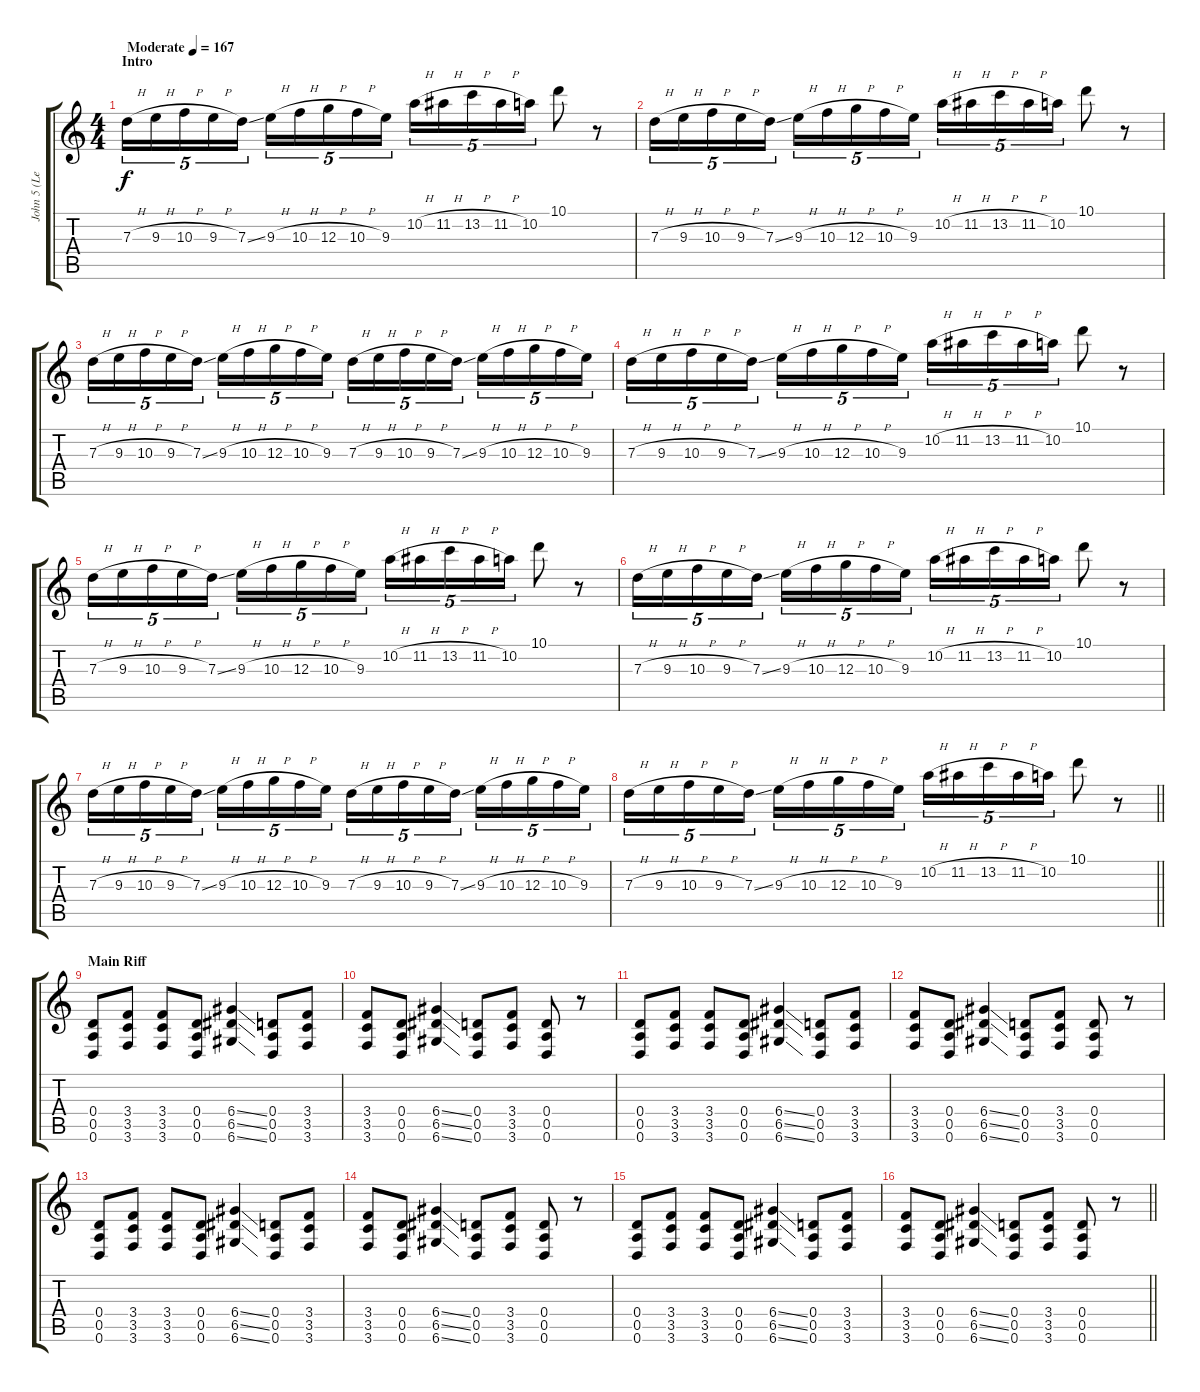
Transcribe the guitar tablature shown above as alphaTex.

\track ("John 5 (Lead)" "John 5 (Le") {instrument distortionguitar}
\staff {score tabs}
\tuning (E4 B3 G3 D3 A2 D2) {hide}
\ts (4 4)
\section ("" "Intro")
\tempo (167 "Moderate")
\clef g2
\ks c
7.3{h}.16{tu (5 4) dy f instrument distortionguitar} 9.3{h}.16{tu (5 4)} 10.3{h}.16{tu (5 4)} 9.3{h}.16{tu (5 4)} 7.3{ss}.16{tu (5 4)} 9.3{h}.16{tu (5 4)} 10.3{h}.16{tu (5 4)} 12.3{h}.16{tu (5 4)} 10.3{h}.16{tu (5 4)} 9.3.16{tu (5 4)} 10.2{h}.16{tu (5 4)} 11.2{h}.16{tu (5 4)} 13.2{h}.16{tu (5 4)} 11.2{h}.16{tu (5 4)} 10.2.16{tu (5 4)} 10.1.8 r.8 |
7.3{h}.16{tu (5 4)} 9.3{h}.16{tu (5 4)} 10.3{h}.16{tu (5 4)} 9.3{h}.16{tu (5 4)} 7.3{ss}.16{tu (5 4)} 9.3{h}.16{tu (5 4)} 10.3{h}.16{tu (5 4)} 12.3{h}.16{tu (5 4)} 10.3{h}.16{tu (5 4)} 9.3.16{tu (5 4)} 10.2{h}.16{tu (5 4)} 11.2{h}.16{tu (5 4)} 13.2{h}.16{tu (5 4)} 11.2{h}.16{tu (5 4)} 10.2.16{tu (5 4)} 10.1.8 r.8 |
7.3{h}.16{tu (5 4)} 9.3{h}.16{tu (5 4)} 10.3{h}.16{tu (5 4)} 9.3{h}.16{tu (5 4)} 7.3{ss}.16{tu (5 4)} 9.3{h}.16{tu (5 4)} 10.3{h}.16{tu (5 4)} 12.3{h}.16{tu (5 4)} 10.3{h}.16{tu (5 4)} 9.3.16{tu (5 4)} 7.3{h}.16{tu (5 4)} 9.3{h}.16{tu (5 4)} 10.3{h}.16{tu (5 4)} 9.3{h}.16{tu (5 4)} 7.3{ss}.16{tu (5 4)} 9.3{h}.16{tu (5 4)} 10.3{h}.16{tu (5 4)} 12.3{h}.16{tu (5 4)} 10.3{h}.16{tu (5 4)} 9.3.16{tu (5 4)} |
7.3{h}.16{tu (5 4)} 9.3{h}.16{tu (5 4)} 10.3{h}.16{tu (5 4)} 9.3{h}.16{tu (5 4)} 7.3{ss}.16{tu (5 4)} 9.3{h}.16{tu (5 4)} 10.3{h}.16{tu (5 4)} 12.3{h}.16{tu (5 4)} 10.3{h}.16{tu (5 4)} 9.3.16{tu (5 4)} 10.2{h}.16{tu (5 4)} 11.2{h}.16{tu (5 4)} 13.2{h}.16{tu (5 4)} 11.2{h}.16{tu (5 4)} 10.2.16{tu (5 4)} 10.1.8 r.8 |
7.3{h}.16{tu (5 4)} 9.3{h}.16{tu (5 4)} 10.3{h}.16{tu (5 4)} 9.3{h}.16{tu (5 4)} 7.3{ss}.16{tu (5 4)} 9.3{h}.16{tu (5 4)} 10.3{h}.16{tu (5 4)} 12.3{h}.16{tu (5 4)} 10.3{h}.16{tu (5 4)} 9.3.16{tu (5 4)} 10.2{h}.16{tu (5 4)} 11.2{h}.16{tu (5 4)} 13.2{h}.16{tu (5 4)} 11.2{h}.16{tu (5 4)} 10.2.16{tu (5 4)} 10.1.8 r.8 |
7.3{h}.16{tu (5 4)} 9.3{h}.16{tu (5 4)} 10.3{h}.16{tu (5 4)} 9.3{h}.16{tu (5 4)} 7.3{ss}.16{tu (5 4)} 9.3{h}.16{tu (5 4)} 10.3{h}.16{tu (5 4)} 12.3{h}.16{tu (5 4)} 10.3{h}.16{tu (5 4)} 9.3.16{tu (5 4)} 10.2{h}.16{tu (5 4)} 11.2{h}.16{tu (5 4)} 13.2{h}.16{tu (5 4)} 11.2{h}.16{tu (5 4)} 10.2.16{tu (5 4)} 10.1.8 r.8 |
7.3{h}.16{tu (5 4)} 9.3{h}.16{tu (5 4)} 10.3{h}.16{tu (5 4)} 9.3{h}.16{tu (5 4)} 7.3{ss}.16{tu (5 4)} 9.3{h}.16{tu (5 4)} 10.3{h}.16{tu (5 4)} 12.3{h}.16{tu (5 4)} 10.3{h}.16{tu (5 4)} 9.3.16{tu (5 4)} 7.3{h}.16{tu (5 4)} 9.3{h}.16{tu (5 4)} 10.3{h}.16{tu (5 4)} 9.3{h}.16{tu (5 4)} 7.3{ss}.16{tu (5 4)} 9.3{h}.16{tu (5 4)} 10.3{h}.16{tu (5 4)} 12.3{h}.16{tu (5 4)} 10.3{h}.16{tu (5 4)} 9.3.16{tu (5 4)} |
\barLineRight lightlight
7.3{h}.16{tu (5 4)} 9.3{h}.16{tu (5 4)} 10.3{h}.16{tu (5 4)} 9.3{h}.16{tu (5 4)} 7.3{ss}.16{tu (5 4)} 9.3{h}.16{tu (5 4)} 10.3{h}.16{tu (5 4)} 12.3{h}.16{tu (5 4)} 10.3{h}.16{tu (5 4)} 9.3.16{tu (5 4)} 10.2{h}.16{tu (5 4)} 11.2{h}.16{tu (5 4)} 13.2{h}.16{tu (5 4)} 11.2{h}.16{tu (5 4)} 10.2.16{tu (5 4)} 10.1.8 r.8 |
\section ("" "Main Riff")
(0.4 0.5 0.6).8 (3.4 3.5 3.6).8 (3.4 3.5 3.6).8 (0.4 0.5 0.6).8 (6.4{ss} 6.5{ss} 6.6{ss}).4 (0.4 0.5 0.6).8 (3.4 3.5 3.6).8 |
(3.4 3.5 3.6).8 (0.4 0.5 0.6).8 (6.4{ss} 6.5{ss} 6.6{ss}).4 (0.4 0.5 0.6).8 (3.4 3.5 3.6).8 (0.4 0.5 0.6).8 r.8 |
(0.4 0.5 0.6).8 (3.4 3.5 3.6).8 (3.4 3.5 3.6).8 (0.4 0.5 0.6).8 (6.4{ss} 6.5{ss} 6.6{ss}).4 (0.4 0.5 0.6).8 (3.4 3.5 3.6).8 |
(3.4 3.5 3.6).8 (0.4 0.5 0.6).8 (6.4{ss} 6.5{ss} 6.6{ss}).4 (0.4 0.5 0.6).8 (3.4 3.5 3.6).8 (0.4 0.5 0.6).8 r.8 |
(0.4 0.5 0.6).8 (3.4 3.5 3.6).8 (3.4 3.5 3.6).8 (0.4 0.5 0.6).8 (6.4{ss} 6.5{ss} 6.6{ss}).4 (0.4 0.5 0.6).8 (3.4 3.5 3.6).8 |
(3.4 3.5 3.6).8 (0.4 0.5 0.6).8 (6.4{ss} 6.5{ss} 6.6{ss}).4 (0.4 0.5 0.6).8 (3.4 3.5 3.6).8 (0.4 0.5 0.6).8 r.8 |
(0.4 0.5 0.6).8 (3.4 3.5 3.6).8 (3.4 3.5 3.6).8 (0.4 0.5 0.6).8 (6.4{ss} 6.5{ss} 6.6{ss}).4 (0.4 0.5 0.6).8 (3.4 3.5 3.6).8 |
\barLineRight lightlight
(3.4 3.5 3.6).8 (0.4 0.5 0.6).8 (6.4{ss} 6.5{ss} 6.6{ss}).4 (0.4 0.5 0.6).8 (3.4 3.5 3.6).8 (0.4 0.5 0.6).8 r.8
